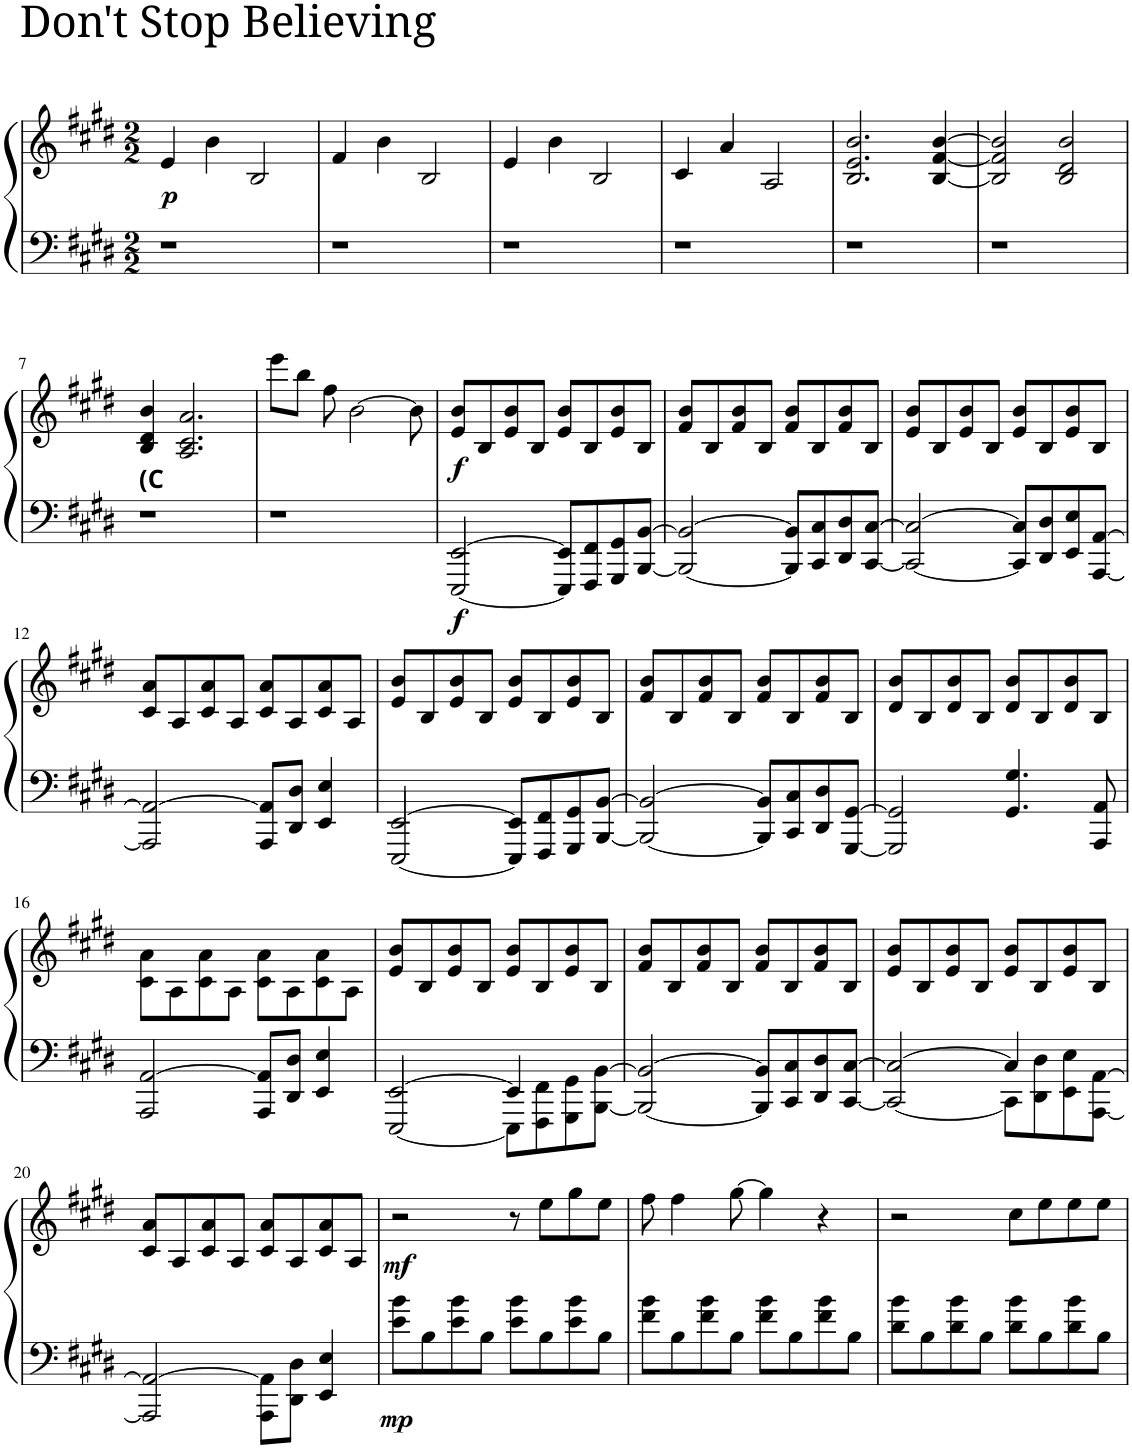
**kern	**kern	**dynam
*part1	*part1	*part1
*staff2	*staff1	*staff1/2
*I"Piano	*	*
*I'Pno	*	*
*clefF4	*clefG2	*
*k[f#c#g#d#]	*k[f#c#g#d#]	*
*M2/2	*M2/2	*
=1	=1	=1
!	!	!LO:DY:b
1r	4e/	p
.	4b\	.
.	2B/	.
=2	=2	=2
1r	4f#/	.
.	4b\	.
.	2B/	.
=3	=3	=3
1r	4e/	.
.	4b\	.
.	2B/	.
=4	=4	=4
1r	4c#/	.
.	4a/	.
.	2A/	.
=5	=5	=5
1r	2.B/ 2.e/ 2.b/	.
.	[<4B/ [<4f#/ [>4b/	.
=6	=6	=6
1r	2B/] 2f#/] 2b/]	.
.	2B/ 2d#/ 2b/	.
!!LO:LB:g=z
=7	=7	=7
!	!LO:TX:b:B:t=(C	!
1r	4B/ 4d#/ 4b/	.
.	2.A/ 2.c#/ 2.a/	.
=8	=8	=8
1r	8eee\L	.
.	8bb\J	.
.	8ff#\	.
.	[>2b\	.
.	8b\]	.
=9	=9	=9
*^	*	*
!	!	!	!LO:DY:b=2
!	!	!	!LO:DY:n=1:b
[>2EE/	[<2EEE/	8e/ 8b/L	f f
.	.	8B/	.
.	.	8e/ 8b/	.
.	.	8B/J	.
4EE/]	8EEE/L]	8e/ 8b/L	.
.	8FFF#/ 8FF#/	8B/	.
4ryy	8GGG#/ 8GG#/	8e/ 8b/	.
.	[<8BBB/ [>8BB/J	8B/J	.
=10	=10	=10	=10
2BBB/_	2BB/_	8f#/ 8b/L	.
.	.	8B/	.
.	.	8f#/ 8b/	.
.	.	8B/J	.
8BBB/L]	4BB/]	8f#/ 8b/L	.
8CC#/ 8C#/	.	8B/	.
8DD#/ 8D#/	4ryy	8f#/ 8b/	.
[<8CC#/ [>8C#/J	.	8B/J	.
=11	=11	=11	=11
2C#/_	2CC#/_	8e/ 8b/L	.
.	.	8B/	.
.	.	8e/ 8b/	.
.	.	8B/J	.
4C#/]	8CC#/L]	8e/ 8b/L	.
.	8DD#/ 8D#/	8B/	.
4ryy	8EE/ 8E/	8e/ 8b/	.
.	[<8AAA/ [>8AA/J	8B/J	.
!!LO:LB:g=z
=12	=12	=12	=12
1ryy	2AAA/] 2AA/_	8c#/ 8a/L	.
.	.	8A/	.
.	.	8c#/ 8a/	.
.	.	8A/J	.
.	8AAA/ 8AA/]L	8c#/ 8a/L	.
.	8DD#/ 8D#/J	8A/	.
.	4EE/ 4E/	8c#/ 8a/	.
.	.	8A/J	.
=13	=13	=13	=13
[>2EE/	[<2EEE/	8e/ 8b/L	.
.	.	8B/	.
.	.	8e/ 8b/	.
.	.	8B/J	.
4EE/]	8EEE/L]	8e/ 8b/L	.
.	8FFF#/ 8FF#/	8B/	.
4ryy	8GGG#/ 8GG#/	8e/ 8b/	.
.	[<8BBB/ [>8BB/J	8B/J	.
=14	=14	=14	=14
2BBB/_	2BB/_	8f#/ 8b/L	.
.	.	8B/	.
.	.	8f#/ 8b/	.
.	.	8B/J	.
8BBB/L]	4BB/]	8f#/ 8b/L	.
8CC#/ 8C#/	.	8B/	.
8DD#/ 8D#/	4ryy	8f#/ 8b/	.
[<8GGG#/ [>8GG#/J	.	8B/J	.
*v	*v	*	*
=15	=15	=15
2GGG#/] 2GG#/]	8d#/ 8b/L	.
.	8B/	.
.	8d#/ 8b/	.
.	8B/J	.
4.GG#/ 4.G#/	8d#/ 8b/L	.
.	8B/	.
.	8d#/ 8b/	.
8AAA/ 8AA/	8B/J	.
!!LO:LB:g=z
=16	=16	=16
2AAA/ [>2AA/	8c#\ 8a\L	.
.	8A\	.
.	8c#\ 8a\	.
.	8A\J	.
8AAA/ 8AA/]L	8c#\ 8a\L	.
8DD#/ 8D#/J	8A\	.
4EE/ 4E/	8c#\ 8a\	.
.	8A\J	.
=17	=17	=17
*^	*	*
[>2EE/	[<2EEE/	8e/ 8b/L	.
.	.	8B/	.
.	.	8e/ 8b/	.
.	.	8B/J	.
4EE/]	8EEE\L]	8e/ 8b/L	.
.	8FFF#\ 8FF#\	8B/	.
4ryy	8GGG#\ 8GG#\	8e/ 8b/	.
.	[<8BBB\ [>8BB\J	8B/J	.
=18	=18	=18	=18
2BBB/_	2BB/_	8f#/ 8b/L	.
.	.	8B/	.
.	.	8f#/ 8b/	.
.	.	8B/J	.
8BBB/L]	4BB/]	8f#/ 8b/L	.
8CC#/ 8C#/	.	8B/	.
8DD#/ 8D#/	4ryy	8f#/ 8b/	.
[<8CC#/ [>8C#/J	.	8B/J	.
=19	=19	=19	=19
2C#/_	2CC#/_	8e/ 8b/L	.
.	.	8B/	.
.	.	8e/ 8b/	.
.	.	8B/J	.
4C#/]	8CC#\L]	8e/ 8b/L	.
.	8DD#\ 8D#\	8B/	.
4ryy	8EE\ 8E\	8e/ 8b/	.
.	[<8AAA\ [>8AA\J	8B/J	.
!!LO:LB:g=z
=20	=20	=20	=20
1ryy	2AAA/] 2AA/_	8c#/ 8a/L	.
.	.	8A/	.
.	.	8c#/ 8a/	.
.	.	8A/J	.
.	8AAA\ 8AA\]L	8c#/ 8a/L	.
.	8DD#\ 8D#\J	8A/	.
.	4EE/ 4E/	8c#/ 8a/	.
.	.	8A/J	.
*v	*v	*	*
=21	=21	=21
!	!	!LO:DY:b=2
!	!	!LO:DY:n=1:b
8e\ 8b\L	2r	mp mf
8B\	.	.
8e\ 8b\	.	.
8B\J	.	.
8e\ 8b\L	8r	.
8B\	8ee\L	.
8e\ 8b\	8gg#\	.
8B\J	8ee\J	.
=22	=22	=22
8f#\ 8b\L	8ff#\	.
8B\	4ff#\	.
8f#\ 8b\	.	.
8B\J	[8gg#\	.
8f#\ 8b\L	4gg#\]	.
8B\	.	.
8f#\ 8b\	4r	.
8B\J	.	.
=23	=23	=23
8d#\ 8b\L	2r	.
8B\	.	.
8d#\ 8b\	.	.
8B\J	.	.
8d#\ 8b\L	8cc#\L	.
8B\	8ee\	.
8d#\ 8b\	8ee\	.
8B\J	8ee\J	.
=	=	=
*-	*-	*-
